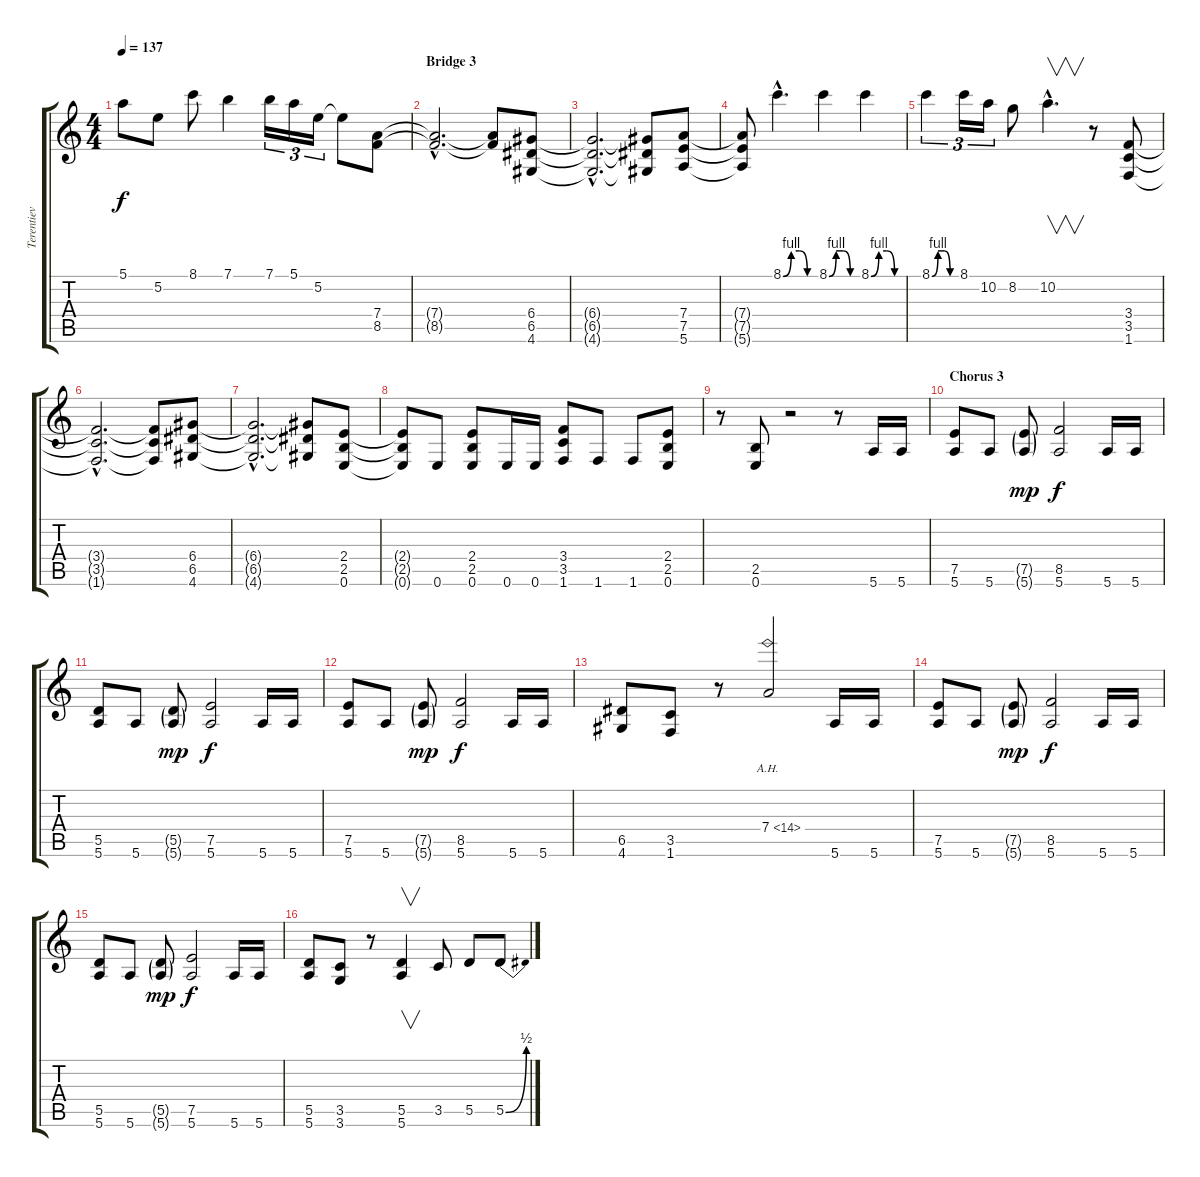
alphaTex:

\track ("Terentiev" "Terentiev") {instrument overdrivenguitar}
\staff {score tabs}
\tuning (E4 B3 G3 D3 A2 E2) {hide}
\ts (4 4)
\tempo 137
\clef g2
\ks c
5.1{t}.8{dy f} 5.2.8 8.1.8 7.1.4 7.1.16{tu (3 2)} 5.1.16{tu (3 2)} 5.2.16{tu (3 2)} 5.2{t}.8 (7.4 8.5).8 |
\section ("" "Bridge 3")
(7.4{hac t} 8.5{hac t}).2{d} (7.4{t} 8.5{t}).8 (6.4 6.5 4.6).8 |
(6.4{hac t} 6.5{hac t} 4.6{hac t}).2{d} (6.4{t} 6.5{t} 4.6{t}).8 (7.4 7.5 5.6).8 |
(7.4{t} 7.5{t} 5.6{t}).8 8.1{be (custom 0 0 15 4 30 4 45 0 60 0) hac}.4{d} 8.1{be (custom 0 0 15 4 30 4 45 0 60 0)}.4 8.1{be (custom 0 0 15 4 30 4 45 0 60 0)}.4 |
8.1{be (custom 0 0 15 4 30 4 45 0 60 0)}.4{tu (3 2)} 8.1.16{tu (3 2)} 10.2.16{tu (3 2)} 8.2.8 10.2{hac}.4{v d} r.8 (3.4 3.5 1.6).8 |
(3.4{hac t} 3.5{hac t} 1.6{hac t}).2{d} (3.4{t} 3.5{t} 1.6{t}).8 (6.4 6.5 4.6).8 |
(6.4{hac t} 6.5{hac t} 4.6{hac t}).2{d} (6.4{t} 6.5{t} 4.6{t}).8 (2.4 2.5 0.6).8 |
(2.4{t} 2.5{t} 0.6{t}).8 0.6.8 (2.4 2.5 0.6).8 0.6.16 0.6.16 (3.4 3.5 1.6).8 1.6.8 1.6.8 (2.4 2.5 0.6).8 |
r.8 (2.5 0.6).8 r.2 r.8 5.6.16 5.6.16 |
\section ("" "Chorus 3")
(7.5 5.6).8 5.6.8 (7.5{g} 5.6{g}).8{dy mp} (8.5 5.6).2{dy f} 5.6.16 5.6.16 |
(5.5 5.6).8 5.6.8 (5.5{g} 5.6{g}).8{dy mp} (7.5 5.6).2{dy f} 5.6.16 5.6.16 |
(7.5 5.6).8 5.6.8 (7.5{g} 5.6{g}).8{dy mp} (8.5 5.6).2{dy f} 5.6.16 5.6.16 |
(6.5 4.6).8 (3.5 1.6).8 r.8 7.4{ah 7}.2 5.6.16 5.6.16 |
(7.5 5.6).8 5.6.8 (7.5{g} 5.6{g}).8{dy mp} (8.5 5.6).2{dy f} 5.6.16 5.6.16 |
(5.5 5.6).8 5.6.8 (5.5{g} 5.6{g}).8{dy mp} (7.5 5.6).2{dy f} 5.6.16 5.6.16 |
(5.5 5.6).8 (3.5 3.6).8 r.8 (5.5 5.6).4{v} 3.5.8 5.5.8 5.5{be (bend 0 0 60 2)}.8
